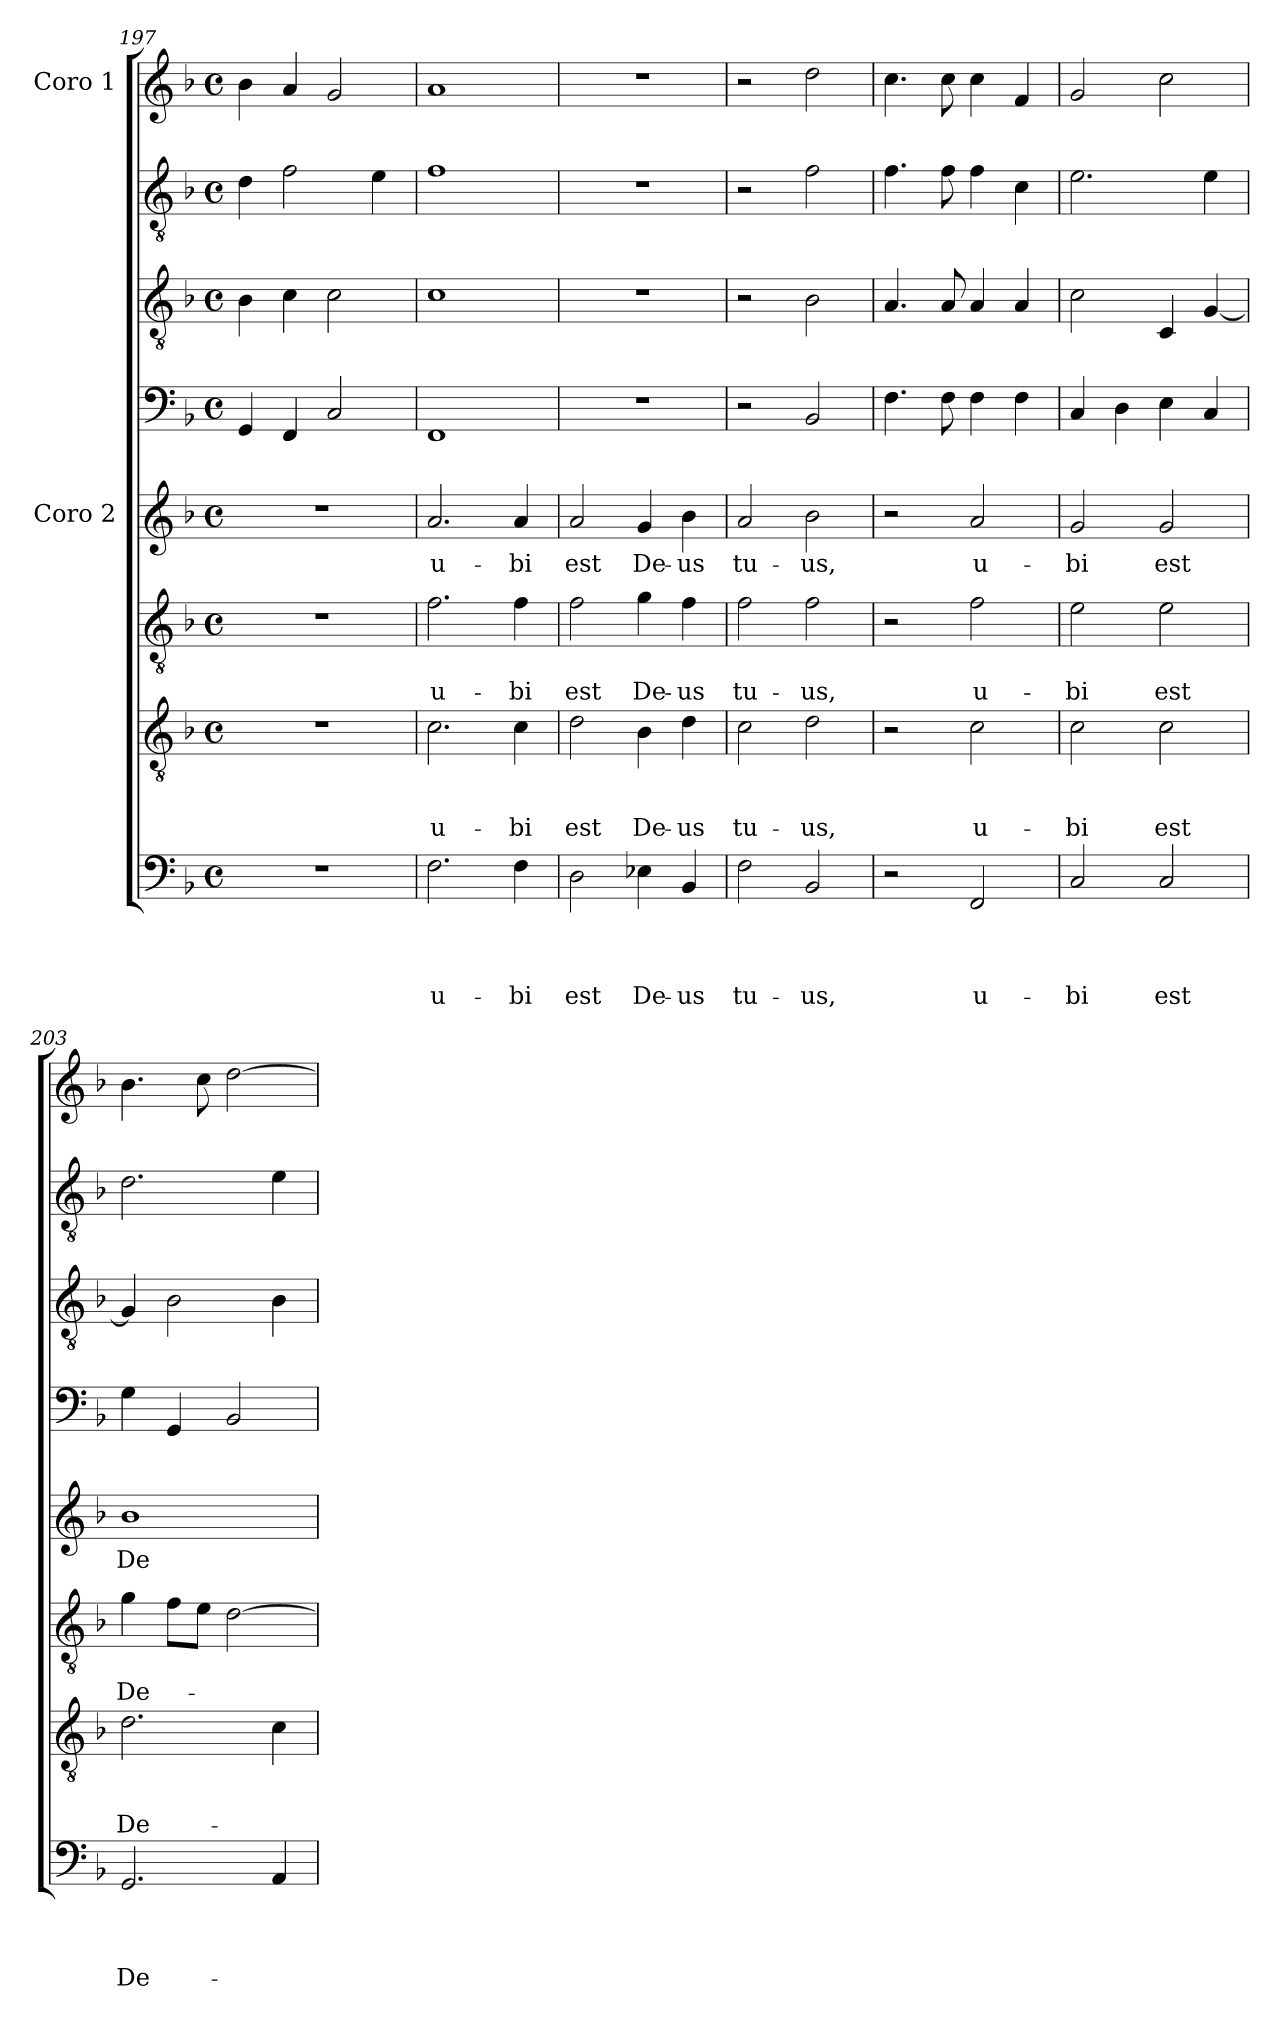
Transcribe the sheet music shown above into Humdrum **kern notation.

**kern	**text	**text	**text	**text	**kern	**text	**text	**text	**kern	**text	**text	**kern	**text	**kern	**kern	**kern	**kern
*part8	*part8	*part8	*part8	*part8	*part7	*part7	*part7	*part7	*part6	*part6	*part6	*part5	*part5	*part4	*part3	*part2	*part1
*staff8	*staff8	*staff8	*staff8	*staff8	*staff7	*staff7	*staff7	*staff7	*staff6	*staff6	*staff6	*staff5	*staff5	*staff4	*staff3	*staff2	*staff1
*	*	*	*	*	*	*	*	*	*	*	*	*I"Coro 2	*	*	*	*	*I"Coro 1
*clefF4	*	*	*	*	*clefGv2	*	*	*	*clefGv2	*	*	*clefG2	*	*clefF4	*clefGv2	*clefGv2	*clefG2
*k[b-]	*	*	*	*	*k[b-]	*	*	*	*k[b-]	*	*	*k[b-]	*	*k[b-]	*k[b-]	*k[b-]	*k[b-]
*F:	*	*	*	*	*F:	*	*	*	*F:	*	*	*F:	*	*F:	*F:	*F:	*F:
*M4/4	*	*	*	*	*M4/4	*	*	*	*M4/4	*	*	*M4/4	*	*M4/4	*M4/4	*M4/4	*M4/4
*met(c)	*	*	*	*	*met(c)	*	*	*	*met(c)	*	*	*met(c)	*	*met(c)	*met(c)	*met(c)	*met(c)
=197	=197	=197	=197	=197	=197	=197	=197	=197	=197	=197	=197	=197	=197	=197	=197	=197	=197
1r	.	.	.	.	1r	.	.	.	1r	.	.	1r	.	4GG/	4B-\	4d\	4b-\
.	.	.	.	.	.	.	.	.	.	.	.	.	.	4FF/	4c\	2f\	4a/
.	.	.	.	.	.	.	.	.	.	.	.	.	.	2C/	2c\	.	2g/
.	.	.	.	.	.	.	.	.	.	.	.	.	.	.	.	4e\	.
=198	=198	=198	=198	=198	=198	=198	=198	=198	=198	=198	=198	=198	=198	=198	=198	=198	=198
!	!	!	!	!LO:LY:b	!	!	!	!LO:LY:b	!	!	!LO:LY:b	!	!LO:LY:b	!	!	!	!
2.F\	.	.	.	u-	2.c\	.	.	u-	2.f\	.	u-	2.a/	u-	1FF	1c	1f	1a
!	!	!	!	!LO:LY:b	!	!	!	!LO:LY:b	!	!	!LO:LY:b	!	!LO:LY:b	!	!	!	!
4F\	.	.	.	-bi	4c\	.	.	-bi	4f\	.	-bi	4a/	-bi	.	.	.	.
=199	=199	=199	=199	=199	=199	=199	=199	=199	=199	=199	=199	=199	=199	=199	=199	=199	=199
!	!	!	!	!LO:LY:b	!	!	!	!LO:LY:b	!	!	!LO:LY:b	!	!LO:LY:b	!	!	!	!
2D\	.	.	.	est	2d\	.	.	est	2f\	.	est	2a/	est	1r	1r	1r	1r
!	!	!	!	!LO:LY:b	!	!	!	!LO:LY:b	!	!	!LO:LY:b	!	!LO:LY:b	!	!	!	!
4E-X\	.	.	.	De-	4B-\	.	.	De-	4g\	.	De-	4g/	De-	.	.	.	.
!	!	!	!	!LO:LY:b	!	!	!	!LO:LY:b	!	!	!LO:LY:b	!	!LO:LY:b	!	!	!	!
4BB-/	.	.	.	-us	4d\	.	.	-us	4f\	.	-us	4b-\	-us	.	.	.	.
=200	=200	=200	=200	=200	=200	=200	=200	=200	=200	=200	=200	=200	=200	=200	=200	=200	=200
!	!	!	!	!LO:LY:b	!	!	!	!LO:LY:b	!	!	!LO:LY:b	!	!LO:LY:b	!	!	!	!
2F\	.	.	.	tu-	2c\	.	.	tu-	2f\	.	tu-	2a/	tu-	2r	2r	2r	2r
!	!	!	!	!LO:LY:b	!	!	!	!LO:LY:b	!	!	!LO:LY:b	!	!LO:LY:b	!	!	!	!
2BB-/	.	.	.	-us,	2d\	.	.	-us,	2f\	.	-us,	2b-\	-us,	2BB-/	2B-\	2f\	2dd\
=201	=201	=201	=201	=201	=201	=201	=201	=201	=201	=201	=201	=201	=201	=201	=201	=201	=201
2r	.	.	.	.	2r	.	.	.	2r	.	.	2r	.	4.F\	4.A/	4.f\	4.cc\
.	.	.	.	.	.	.	.	.	.	.	.	.	.	8F\	8A/	8f\	8cc\
!	!	!	!	!LO:LY:b	!	!	!	!LO:LY:b	!	!	!LO:LY:b	!	!LO:LY:b	!	!	!	!
2FF/	.	.	.	u-	2c\	.	.	u-	2f\	.	u-	2a/	u-	4F\	4A/	4f\	4cc\
.	.	.	.	.	.	.	.	.	.	.	.	.	.	4F\	4A/	4c\	4f/
!!LO:LB:g=z
=202	=202	=202	=202	=202	=202	=202	=202	=202	=202	=202	=202	=202	=202	=202	=202	=202	=202
!	!	!	!	!LO:LY:b	!	!	!	!LO:LY:b	!	!	!LO:LY:b	!	!LO:LY:b	!	!	!	!
2C/	.	.	.	-bi	2c\	.	.	-bi	2e\	.	-bi	2g/	-bi	4C/	2c\	2.e\	2g/
.	.	.	.	.	.	.	.	.	.	.	.	.	.	4D\	.	.	.
!	!	!	!	!LO:LY:b	!	!	!	!LO:LY:b	!	!	!LO:LY:b	!	!LO:LY:b	!	!	!	!
2C/	.	.	.	est	2c\	.	.	est	2e\	.	est	2g/	est	4E\	4C/	.	2cc\
.	.	.	.	.	.	.	.	.	.	.	.	.	.	4C/	[4G/	4e\	.
=203	=203	=203	=203	=203	=203	=203	=203	=203	=203	=203	=203	=203	=203	=203	=203	=203	=203
!	!	!	!	!LO:LY:b	!	!	!	!LO:LY:b	!	!	!LO:LY:b	!	!LO:LY:b	!	!	!	!
2.GG/	.	.	.	De-	2.d\	.	.	De-	4g\	.	De-	1b-	De-	4G\	4G/]	2.d\	4.b-\
.	.	.	.	.	.	.	.	.	8f\L	.	.	.	.	4GG/	2B-\	.	.
.	.	.	.	.	.	.	.	.	8e\J	.	.	.	.	.	.	.	8cc\
.	.	.	.	.	.	.	.	.	[2d\	.	.	.	.	2BB-/	.	.	[2dd\
4AA/	.	.	.	.	4c\	.	.	.	.	.	.	.	.	.	4B-\	4e\	.
=	=	=	=	=	=	=	=	=	=	=	=	=	=	=	=	=	=
*-	*-	*-	*-	*-	*-	*-	*-	*-	*-	*-	*-	*-	*-	*-	*-	*-	*-
